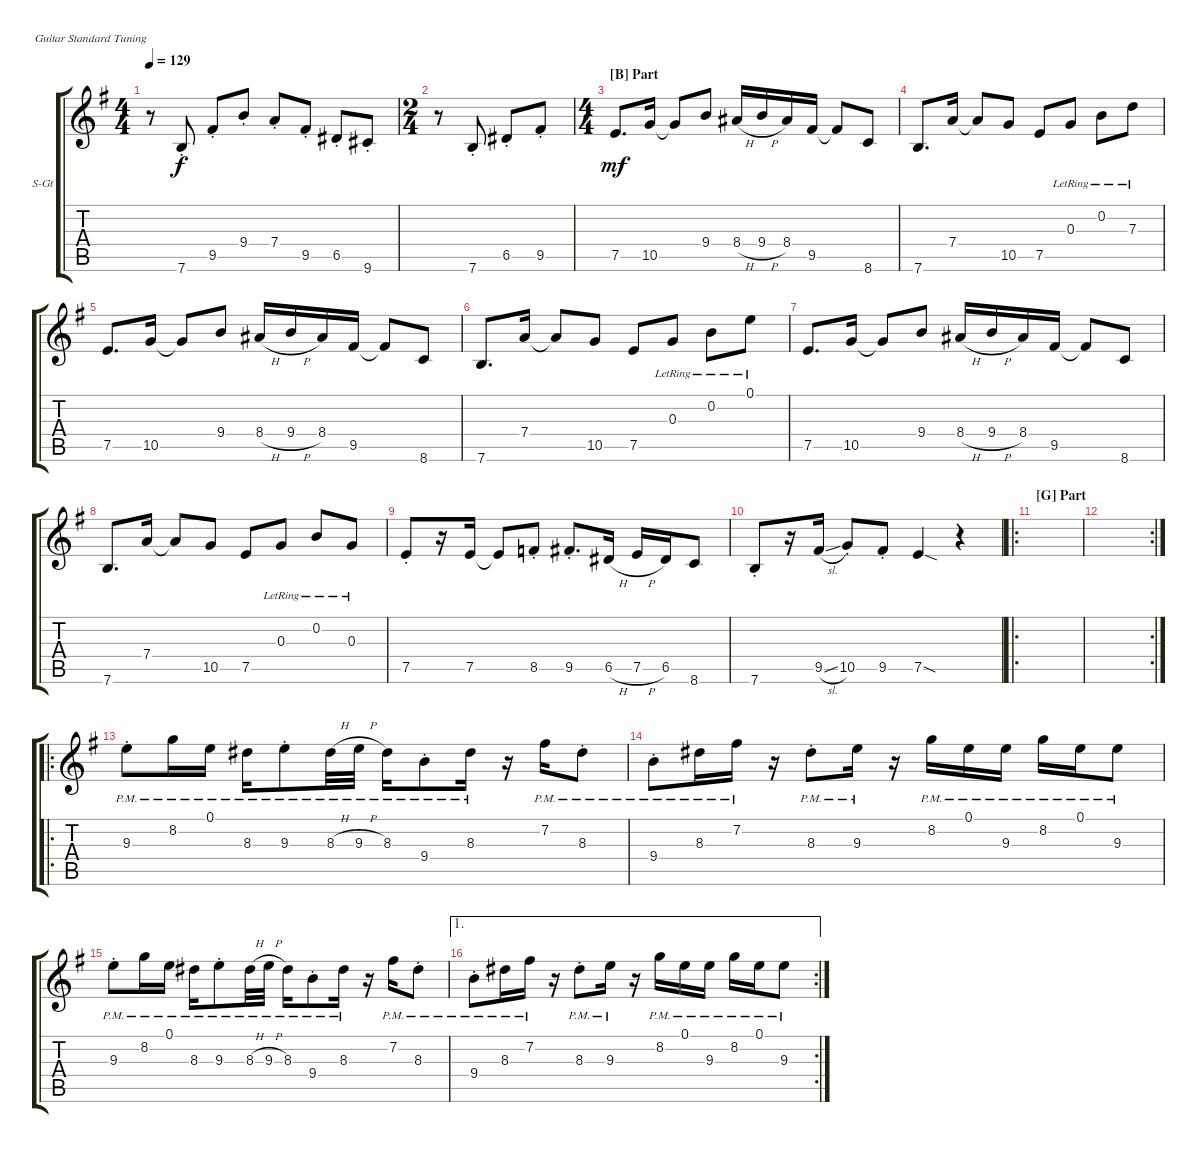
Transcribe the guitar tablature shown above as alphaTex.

\defaultSystemsLayout 4
\bracketExtendMode groupsimilarinstruments
\firstSystemTrackNameOrientation horizontal
\otherSystemsTrackNameOrientation horizontal
\track ("Rodrigo" "S-Gt") {instrument acousticguitarsteel}
\staff {score tabs}
\tuning (E4 B3 G3 D3 A2 E2)
\ts (4 4)
\tempo 129
\clef g2
\ks eminor
r.8{dy f} 7.6{st}.8 9.5{st}.8 9.4{st}.8 7.4{st}.8 9.5{st}.8 6.5{st}.8 9.6{st}.8 |
\ts (2 4)
r.8 7.6{st}.8 6.5{st}.8 9.5{st}.8 |
\ts (4 4)
\section ("B" "Part")
7.5.8{d dy mf} 10.5.16 10.5{t}.8 9.4.8 8.4{h}.16 9.4{h}.16 8.4.16 9.5.16 9.5{t}.8 8.6.8 |
7.6.8{d} 7.4.16 7.4{t}.8 10.5.8 7.5.8 0.3{lr}.8 0.2{lr}.8 7.3{lr}.8 |
7.5.8{d} 10.5.16 10.5{t}.8 9.4.8 8.4{h}.16 9.4{h}.16 8.4.16 9.5.16 9.5{t}.8 8.6.8 |
7.6.8{d} 7.4.16 7.4{t}.8 10.5.8 7.5.8 0.3{lr}.8 0.2{lr}.8 0.1{lr}.8 |
7.5.8{d} 10.5.16 10.5{t}.8 9.4.8 8.4{h}.16 9.4{h}.16 8.4.16 9.5.16 9.5{t}.8 8.6.8 |
7.6.8{d} 7.4.16 7.4{t}.8 10.5.8 7.5.8 0.3{lr}.8 0.2{lr}.8 0.3{lr}.8 |
7.5{st}.8 r.16 7.5.16 7.5{t}.8 8.5{st}.8 9.5{st}.8{d} 6.5{h}.16 7.5{h}.16 6.5.16 8.6.8 |
7.6{st}.8 r.16 9.5{sl}.16 10.5{st}.8 9.5{st}.8 7.5{sod}.4 r.4 |
\ro
\section ("G" "Part")
|
\rc 2
|
\ro
9.3{pm st}.8 8.2{pm}.16 0.1{pm}.16 8.3{pm}.16 9.3{pm st}.8 8.3{h pm}.32 9.3{h pm}.32 8.3{pm}.16 9.4{pm st}.8 8.3{pm}.16 r.16 7.2{pm}.16 8.3{pm st}.8 |
9.4{pm st}.8 8.3{pm}.16 7.2{pm}.16 r.16 8.3{pm st}.8 9.3{pm}.16 r.16 8.2{pm}.16 0.1{pm}.16 9.3{pm}.16 8.2{pm}.16 0.1{pm}.16 9.3{pm}.8 |
9.3{pm st}.8 8.2{pm}.16 0.1{pm}.16 8.3{pm}.16 9.3{pm st}.8 8.3{h pm}.32 9.3{h pm}.32 8.3{pm}.16 9.4{pm st}.8 8.3{pm}.16 r.16 7.2{pm}.16 8.3{pm st}.8 |
\ae 1
\rc 2
9.4{pm st}.8 8.3{pm}.16 7.2{pm}.16 r.16 8.3{pm st}.8 9.3{pm}.16 r.16 8.2{pm}.16 0.1{pm}.16 9.3{pm}.16 8.2{pm}.16 0.1{pm}.16 9.3{pm}.8
